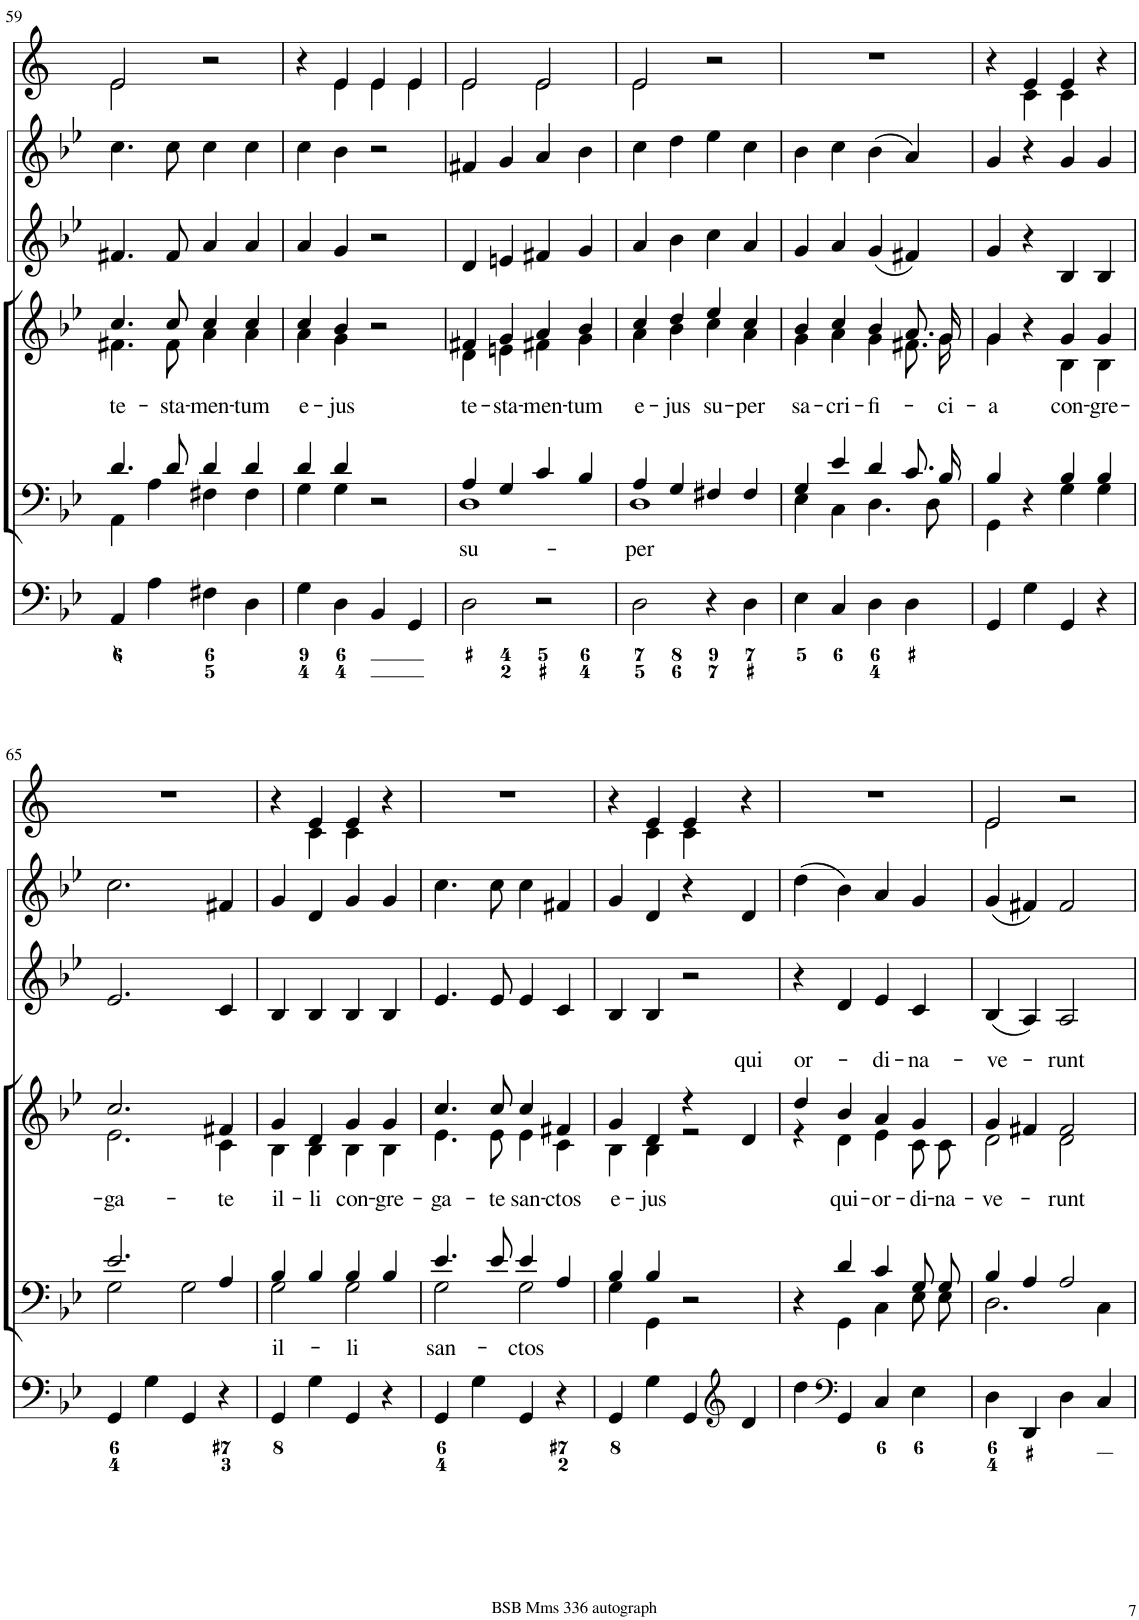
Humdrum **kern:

**kern	**kern	**text	**kern	**text	**kern	**kern	**kern
*part6	*part5	*part5	*part4	*part4	*part3	*part2	*part1
*staff6	*staff5	*staff5	*staff4	*staff4	*staff3	*staff2	*staff1
*I"Organ	*I"Voice	*	*I"Voice	*	*I"Violino 2	*I"Violino 1	*I"Clarini in B[b]
*	*	*	*	*	*I'Vln	*I'Vln	*
!!LO:PB:g=z
*clefF4	*clefF4	*	*clefG2	*	*clefG2	*clefG2	*clefG2
*	*	*	*	*	*	*	*Trd1c2
*k[b-e-]	*k[b-e-]	*	*k[b-e-]	*	*k[b-e-]	*k[b-e-]	*k[]
*M2/2	*M2/2	*	*M2/2	*	*M2/2	*M2/2	*M2/2
*met(c|)	*met(c|)	*	*met(c|)	*	*met(c|)	*met(c|)	*met(c|)
=59	=59	=59	=59	=59	=59	=59	=59
*	*^	*	*	*	*	*	*
!	!	!	!	!	!LO:LY:b	!	!	!
*	*	*	*	*^	*	*	*	*^
4AA/	4.d/	4AA\	.	4.cc/	4.f#X\	te-	4.f#X/	4.cc\	2e/	2e\
4A\	.	4A\	.	.	.	.	.	.	.	.
!	!	!	!	!	!	!LO:LY:b	!	!	!	!
.	8d/	.	.	8cc/	8f#\	-sta-	8f#/	8cc\	.	.
!	!	!	!	!	!	!LO:LY:b	!	!	!	!
4F#X\	4d/	4F#X\	.	4cc/	4a\	-men-	4a/	4cc\	2r	2ryy
!	!	!	!	!	!	!LO:LY:b	!	!	!	!
4D\	4d/	4F#\	.	4cc/	4a\	-tum	4a/	4cc\	.	.
=60	=60	=60	=60	=60	=60	=60	=60	=60	=60	=60
!	!	!	!	!	!	!LO:LY:b	!	!	!	!
4G\	4d/	4G\	.	4cc/	4a\	e-	4a/	4cc\	4r	4ryy
!	!	!	!	!	!	!LO:LY:b	!	!	!	!
4D\	4d/	4G\	.	4b-/	4g\	-jus	4g/	4b-\	4e/	4e\
4BB-/	2r	2ryy	.	2r	2ryy	.	2r	2r	4e/	4e\
4GG/	.	.	.	.	.	.	.	.	4e/	4e\
=61	=61	=61	=61	=61	=61	=61	=61	=61	=61	=61
!	!	!	!LO:LY:b	!	!	!LO:LY:b	!	!	!	!
2D\	4A/	1D	su-	4f#X/	4d\	te-	4d/	4f#X/	2e/	2e\
!	!	!	!	!	!	!LO:LY:b	!	!	!	!
.	4G/	.	.	4g/	4en\	-sta-	4en/	4g/	.	.
!	!	!	!	!	!	!LO:LY:b	!	!	!	!
2r	4c/	.	.	4a/	4f#X\	-men-	4f#X/	4a/	2e/	2e\
!	!	!	!	!	!	!LO:LY:b	!	!	!	!
.	4B-/	.	.	4b-/	4g\	-tum	4g/	4b-\	.	.
=62	=62	=62	=62	=62	=62	=62	=62	=62	=62	=62
!	!	!	!LO:LY:b	!	!	!LO:LY:b	!	!	!	!
2D\	4A/	1D	-per	4cc/	4a\	e-	4a/	4cc\	2e/	2e\
!	!	!	!	!	!	!LO:LY:b	!	!	!	!
.	4G/	.	.	4dd/	4b-\	-jus	4b-\	4dd\	.	.
!	!	!	!	!	!	!LO:LY:b	!	!	!	!
4r	4F#X/	.	.	4ee-/	4cc\	su-	4cc\	4ee-\	2r	2ryy
!	!	!	!	!	!	!LO:LY:b	!	!	!	!
4D\	4F#/	.	.	4cc/	4a\	-per	4a/	4cc\	.	.
*	*	*	*	*	*	*	*	*	*v	*v
=63	=63	=63	=63	=63	=63	=63	=63	=63	=63
!	!	!	!	!	!	!LO:LY:b	!	!	!
4E-\	4G/	4E-\	.	4b-/	4g\	sa-	4g/	4b-\	1r
!	!	!	!	!	!	!LO:LY:b	!	!	!
4C/	4e-/	4C\	.	4cc/	4a\	-cri-	4a/	4cc\	.
!	!	!	!	!	!	!LO:LY:b	!	!	!
4D\	4d/	4.D\	.	4b-/	4g\	-fi-	(4g/	(4b-\	.
4D\	8.c/L	.	.	8.a/L	8.f#X\L	.	4f#X/)	4a/)	.
.	.	8D\	.	.	.	.	.	.	.
!	!	!	!	!	!	!LO:LY:b	!	!	!
.	16B-/Jk	.	.	16g/Jk	16g\Jk	-ci-	.	.	.
=64	=64	=64	=64	=64	=64	=64	=64	=64	=64
!	!	!	!	!	!	!LO:LY:b	!	!	!
*	*	*	*	*	*	*	*	*	*^
4GG/	4B-/	4GG\	.	4g/	4g\	-a	4g/	4g/	4r	4ryy
4G\	4r	4ryy	.	4r	4ryy	.	4r	4r	4e/	4c\
!	!	!	!	!	!	!LO:LY:b	!	!	!	!
4GG/	4B-/	4G\	.	4g/	4B-\	con-	4B-/	4g/	4e/	4c\
!	!	!	!	!	!	!LO:LY:b	!	!	!	!
4r	4B-/	4G\	.	4g/	4B-\	-gre-	4B-/	4g/	4r	4ryy
!!LO:LB:g=z
=65	=65	=65	=65	=65	=65	=65	=65	=65	=65	=65
!	!	!	!	!	!	!LO:LY:b	!	!	!	!
*	*	*	*	*	*	*	*	*	*v	*v
4GG/	2.e-/	2G\	.	2.cc/	2.e-\	-ga-	2.e-/	2.cc\	1r
4G\	.	.	.	.	.	.	.	.	.
4GG/	.	2G\	.	.	.	.	.	.	.
!	!	!	!	!	!	!LO:LY:b	!	!	!
4r	4A/	.	.	4f#X/	4c\	-te	4c/	4f#X/	.
=66	=66	=66	=66	=66	=66	=66	=66	=66	=66
!	!	!	!LO:LY:b	!	!	!LO:LY:b	!	!	!
*	*	*	*	*	*	*	*	*	*^
4GG/	4B-/	2G\	il-	4g/	4B-\	il-	4B-/	4g/	4r	4ryy
!	!	!	!	!	!	!LO:LY:b	!	!	!	!
4G\	4B-/	.	.	4d/	4B-\	-li	4B-/	4d/	4e/	4c\
!	!	!	!LO:LY:b	!	!	!LO:LY:b	!	!	!	!
4GG/	4B-/	2G\	-li	4g/	4B-\	con-	4B-/	4g/	4e/	4c\
!	!	!	!	!	!	!LO:LY:b	!	!	!	!
4r	4B-/	.	.	4g/	4B-\	-gre-	4B-/	4g/	4r	4ryy
=67	=67	=67	=67	=67	=67	=67	=67	=67	=67	=67
!	!	!	!LO:LY:b	!	!	!LO:LY:b	!	!	!	!
*	*	*	*	*	*	*	*	*	*v	*v
4GG/	4.e-/	2G\	san-	4.cc/	4.e-\	-ga-	4.e-/	4.cc\	1r
4G\	.	.	.	.	.	.	.	.	.
!	!	!	!	!	!	!LO:LY:b	!	!	!
.	8e-/	.	.	8cc/	8e-\	-te	8e-/	8cc\	.
!	!	!	!LO:LY:b	!	!	!LO:LY:b	!	!	!
4GG/	4e-/	2G\	-ctos	4cc/	4e-\	san-	4e-/	4cc\	.
!	!	!	!	!	!	!LO:LY:b	!	!	!
4r	4A/	.	.	4f#X/	4c\	-ctos	4c/	4f#X/	.
=68	=68	=68	=68	=68	=68	=68	=68	=68	=68
!	!	!	!	!	!	!LO:LY:b	!	!	!
*	*	*	*	*	*	*	*	*	*^
4GG/	4B-/	4G\	.	4g/	4B-\	e-	4B-/	4g/	4r	4ryy
!	!	!	!	!	!	!LO:LY:b	!	!	!	!
4G\	4B-/	4GG\	.	4d/	4B-\	-jus	4B-/	4d/	4e/	4c\
4GG/	2r	2ryy	.	4r	2r	.	2r	4r	4e/	4c\
*clefG2	*	*	*	*	*	*	*	*	*	*
!	!	!	!	!	!	!LO:LY:a	!	!	!	!
4d/	.	.	.	4d/	.	qui	.	4d/	4r	4ryy
=69	=69	=69	=69	=69	=69	=69	=69	=69	=69	=69
!	!	!	!	!	!	!LO:LY:a	!	!	!	!
*	*	*	*	*	*	*	*	*	*v	*v
4dd\	4r	4ryy	.	4dd/	4r	or-	4r	(4dd\	1r
*clefF4	*	*	*	*	*	*	*	*	*
!	!	!	!	!	!	!LO:LY:b	!	!	!
4GG/	4d/	4GG\	.	4b-/	4d\	qui-	4d/	4b-\)	.
!	!	!	!	!	!	!LO:LY:a	!	!	!
!	!	!	!	!	!	!LO:LY:b	!	!	!
4C/	4c/	4C\	.	4a/	4e-\	-or-	4e-/	4a/	.
!	!	!	!	!	!	!LO:LY:a	!	!	!
!	!	!	!	!	!	!LO:LY:b	!	!	!
4E-\	8G/L	8E-\L	.	4g/	8c\L	di-	4c/	4g/	.
!	!	!	!	!	!	!LO:LY:b	!	!	!
.	8G/J	8E-\J	.	.	8c\J	-na-	.	.	.
=70	=70	=70	=70	=70	=70	=70	=70	=70	=70
!	!	!	!	!	!	!LO:LY:a	!	!	!
!	!	!	!	!	!	!LO:LY:b	!	!	!
*	*	*	*	*	*	*	*	*	*^
4D\	4B-/	2.D\	.	4g/	2d\	-ve-	(4B-/	(4g/	2e/	2e\
4DD/	4A/	.	.	4f#X/	.	.	4A/)	4f#X/)	.	.
!	!	!	!	!	!	!LO:LY:a	!	!	!	!
!	!	!	!	!	!	!LO:LY:b	!	!	!	!
4D\	2A/	.	.	2f#/	2d\	-runt	2A/	2f#/	2r	2ryy
4C/	.	4C\	.	.	.	.	.	.	.	.
*	*v	*v	*	*	*	*	*	*	*v	*v
*	*	*	*v	*v	*	*	*	*
=	=	=	=	=	=	=	=
*-	*-	*-	*-	*-	*-	*-	*-
